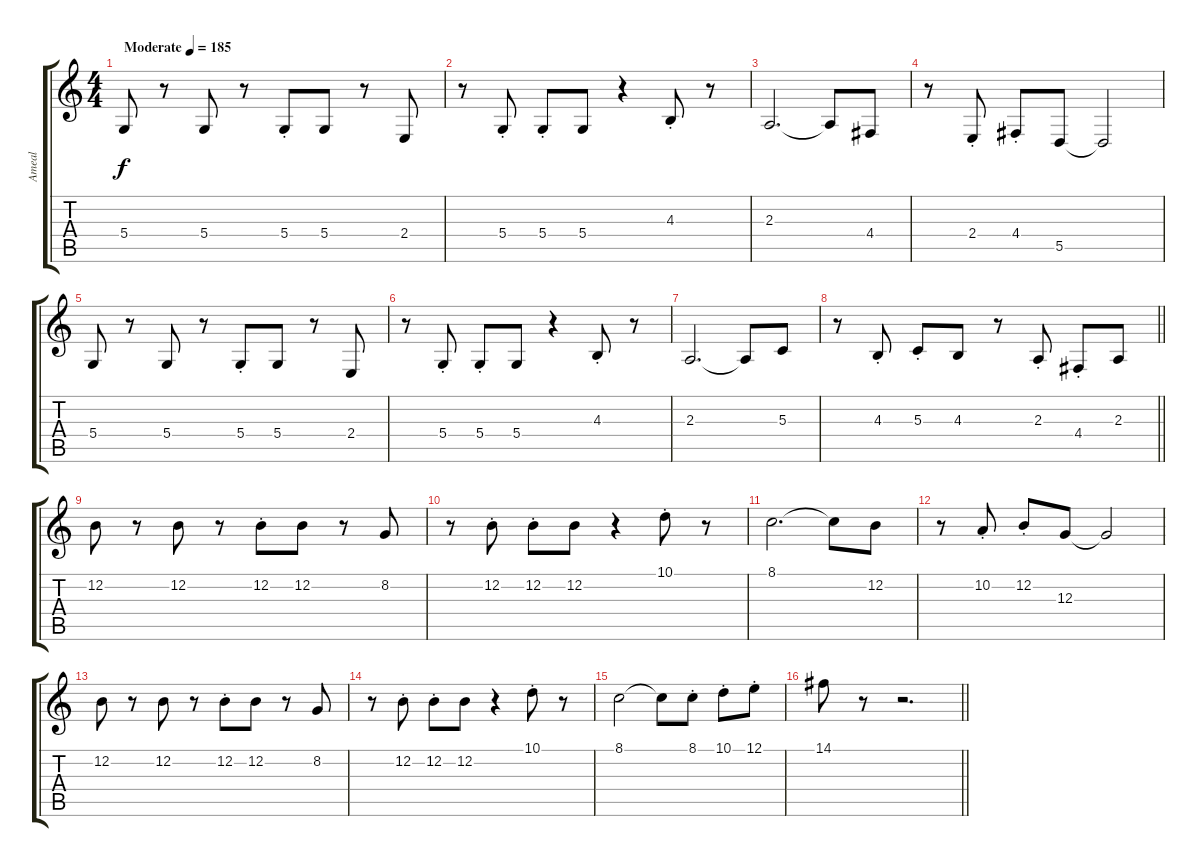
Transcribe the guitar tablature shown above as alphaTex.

\track ("Ameal" "Ameal") {instrument trombone}
\staff {score tabs}
\tuning (E4 B3 G3 D3 A2 E2) {hide}
\ts (4 4)
\tempo (185 "Moderate")
\clef g2
\ks c
5.4.8{dy f instrument trombone} r.8 5.4.8 r.8 5.4{st}.8 5.4.8 r.8 2.4.8 |
r.8 5.4{st}.8 5.4{st}.8 5.4.8 r.4 4.3{st}.8 r.8 |
2.3.2{d} 2.3{t}.8 4.4.8 |
r.8 2.4{st}.8 4.4{st}.8 5.5.8 5.5{t}.2 |
5.4.8 r.8 5.4.8 r.8 5.4{st}.8 5.4.8 r.8 2.4.8 |
r.8 5.4{st}.8 5.4{st}.8 5.4.8 r.4 4.3{st}.8 r.8 |
2.3.2{d} 2.3{t}.8 5.3.8 |
\barLineRight lightlight
r.8 4.3{st}.8 5.3{st}.8 4.3.8 r.8 2.3{st}.8 4.4{st}.8 2.3.8 |
\section ("" "")
12.2.8 r.8 12.2.8 r.8 12.2{st}.8 12.2.8 r.8 8.2.8 |
r.8 12.2{st}.8 12.2{st}.8 12.2.8 r.4 10.1{st}.8 r.8 |
8.1.2{d} 8.1{t}.8 12.2.8 |
r.8 10.2{st}.8 12.2{st}.8 12.3.8 12.3{t}.2 |
12.2.8 r.8 12.2.8 r.8 12.2{st}.8 12.2.8 r.8 8.2.8 |
r.8 12.2{st}.8 12.2{st}.8 12.2.8 r.4 10.1{st}.8 r.8 |
8.1.2 8.1{t}.8 8.1{st}.8 10.1{st}.8 12.1{st}.8 |
\barLineRight lightlight
14.1.8 r.8 r.2{d}
